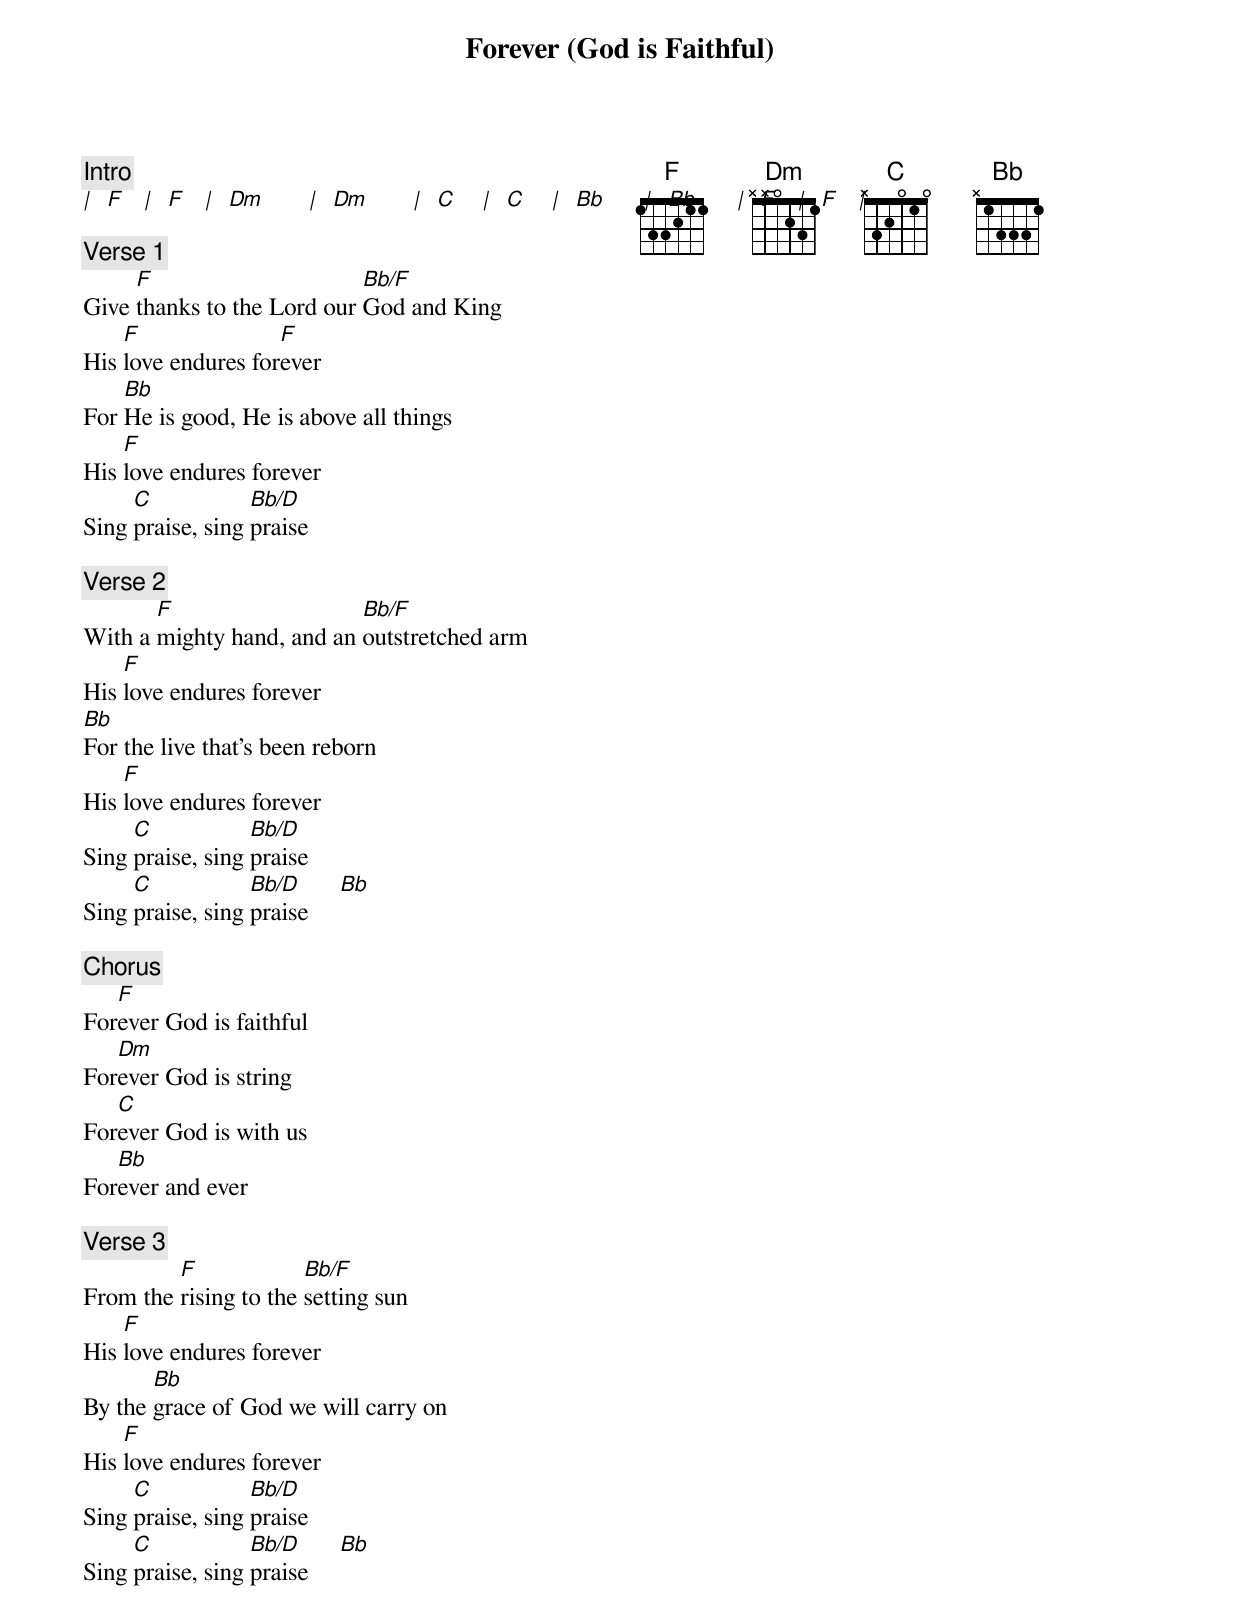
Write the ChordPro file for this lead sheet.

{title:Forever (God is Faithful)}
{st: }
{columns:2}

{c:Intro}
[|]  [F]   [|]  [F]   [|]  [Dm]       [|]  [Dm]       [|]  [C]    [|]  [C]    [|]  [Bb]      [|]  [Bb]      [|]  [F]   [|]  [F]   [|]

{c:Verse 1}
Give [F]thanks to the Lord our [Bb/F]God and King
His [F]love endures for[F]ever
For [Bb]He is good, He is above all things
His [F]love endures forever
Sing [C]praise, sing [Bb/D]praise

{c:Verse 2}
With a [F]mighty hand, and an [Bb/F]outstretched arm
His [F]love endures forever
[Bb]For the live that's been reborn
His [F]love endures forever
Sing [C]praise, sing [Bb/D]praise
Sing [C]praise, sing [Bb/D]praise     [Bb]

{c:Chorus}
For[F]ever God is faithful
For[Dm]ever God is string
For[C]ever God is with us
For[Bb]ever and ever

{c:Verse 3}
From the [F]rising to the [Bb/F]setting sun
His [F]love endures forever
By the [Bb]grace of God we will carry on
His [F]love endures forever
Sing [C]praise, sing [Bb/D]praise
Sing [C]praise, sing [Bb/D]praise     [Bb]
